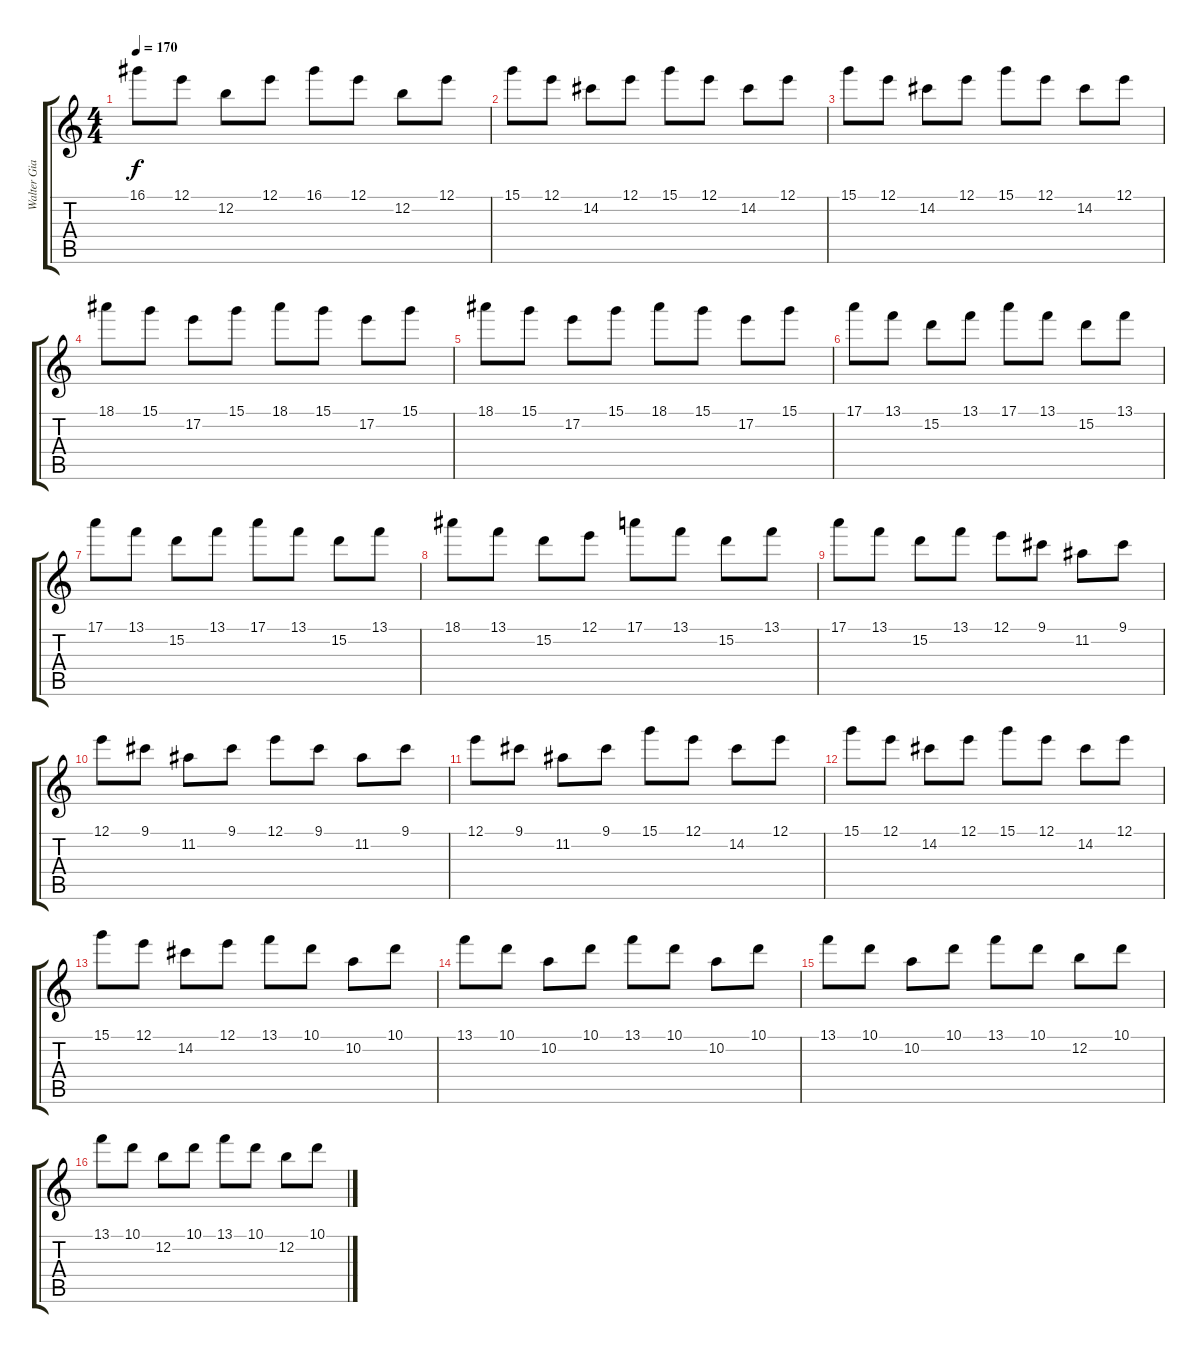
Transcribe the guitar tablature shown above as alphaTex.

\track ("Walter Giardino" "Walter Gia") {instrument distortionguitar}
\staff {score tabs}
\tuning (E4 B3 G3 D3 A2 E2) {hide}
\ts (4 4)
\tempo 170
\clef g2
\ks c
16.1.8{dy f} 12.1.8 12.2.8 12.1.8 16.1.8 12.1.8 12.2.8 12.1.8 |
15.1.8 12.1.8 14.2.8 12.1.8 15.1.8 12.1.8 14.2.8 12.1.8 |
15.1.8 12.1.8 14.2.8 12.1.8 15.1.8 12.1.8 14.2.8 12.1.8 |
18.1.8 15.1.8 17.2.8 15.1.8 18.1.8 15.1.8 17.2.8 15.1.8 |
18.1.8 15.1.8 17.2.8 15.1.8 18.1.8 15.1.8 17.2.8 15.1.8 |
17.1.8 13.1.8 15.2.8 13.1.8 17.1.8 13.1.8 15.2.8 13.1.8 |
17.1.8 13.1.8 15.2.8 13.1.8 17.1.8 13.1.8 15.2.8 13.1.8 |
18.1.8 13.1.8 15.2.8 12.1.8 17.1.8 13.1.8 15.2.8 13.1.8 |
17.1.8 13.1.8 15.2.8 13.1.8 12.1.8 9.1.8 11.2.8 9.1.8 |
12.1.8 9.1.8 11.2.8 9.1.8 12.1.8 9.1.8 11.2.8 9.1.8 |
12.1.8 9.1.8 11.2.8 9.1.8 15.1.8 12.1.8 14.2.8 12.1.8 |
15.1.8 12.1.8 14.2.8 12.1.8 15.1.8 12.1.8 14.2.8 12.1.8 |
15.1.8 12.1.8 14.2.8 12.1.8 13.1.8 10.1.8 10.2.8 10.1.8 |
13.1.8 10.1.8 10.2.8 10.1.8 13.1.8 10.1.8 10.2.8 10.1.8 |
13.1.8 10.1.8 10.2.8 10.1.8 13.1.8 10.1.8 12.2.8 10.1.8 |
13.1.8 10.1.8 12.2.8 10.1.8 13.1.8 10.1.8 12.2.8 10.1.8
